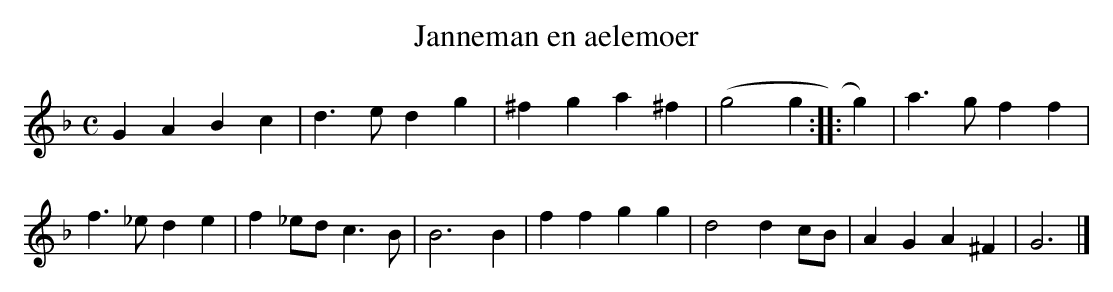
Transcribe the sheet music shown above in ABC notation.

X:1
T:Janneman en aelemoer
M:C
K:Gdor
G2A2B2c2|d3ed2g2|^f2g2a2^f2|(g4g2:||:g2)|a3gf2f2|
f3_ed2e2|f2_edc3B|B6B2|f2f2g2g2|d4d2cB|A2G2A2^F2|G6|]
